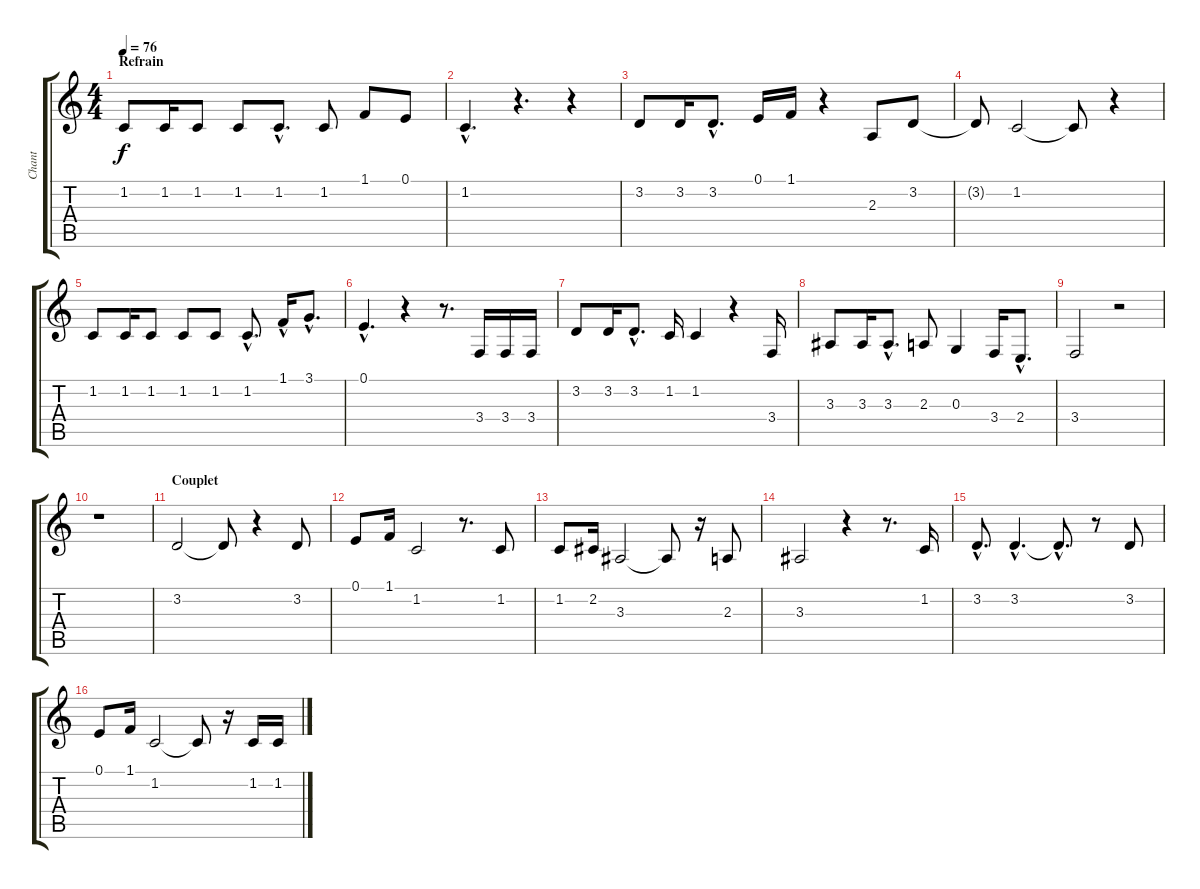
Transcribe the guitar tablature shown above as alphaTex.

\track ("Chant" "Chant") {instrument flute}
\staff {score tabs}
\tuning (E4 B3 G3 D3 A2 E2) {hide}
\ts (4 4)
\section ("" "Refrain")
\tempo 76
\clef g2
\ks c
1.2.8{dy f} 1.2.16 1.2.8 1.2.8 1.2{hac}.8{d} 1.2.8 1.1.8 0.1.8 |
1.2{hac}.4{d} r.4{d} r.4 |
3.2.8 3.2.16 3.2{hac}.8{d} 0.1.16 1.1.16 r.4 2.3.8 3.2.8 |
3.2{t}.8 1.2.2 1.2{t}.8 r.4 |
1.2.8 1.2.16 1.2.8 1.2.8 1.2.8 1.2{hac}.8{d} 1.1{hac}.16 3.1{hac}.8{d} |
0.1{hac}.4{d} r.4 r.8{d} 3.4.16 3.4.16 3.4.16 |
3.2.8 3.2.16 3.2{hac}.8{d} 1.2.16 1.2.4 r.4 3.4.16 |
3.3.8 3.3.16 3.3{hac}.8{d} 2.3.8 0.3.4 3.4.16 2.4{hac}.8{d} |
3.4.2 r.2 |
r.1 |
\section ("" "Couplet")
3.2.2 3.2{t}.8 r.4 3.2.8 |
0.1.8 1.1.16 1.2.2 r.8{d} 1.2.8 |
1.2.8 2.2.16 3.3.2 3.3{t}.8 r.16 2.3.8 |
3.3.2 r.4 r.8{d} 1.2.16 |
3.2{hac}.8{d} 3.2{hac}.4{d} 3.2{hac t}.8{d} r.8 3.2.8 |
0.1.8 1.1.16 1.2.2 1.2{t}.8 r.16 1.2.16 1.2.16
